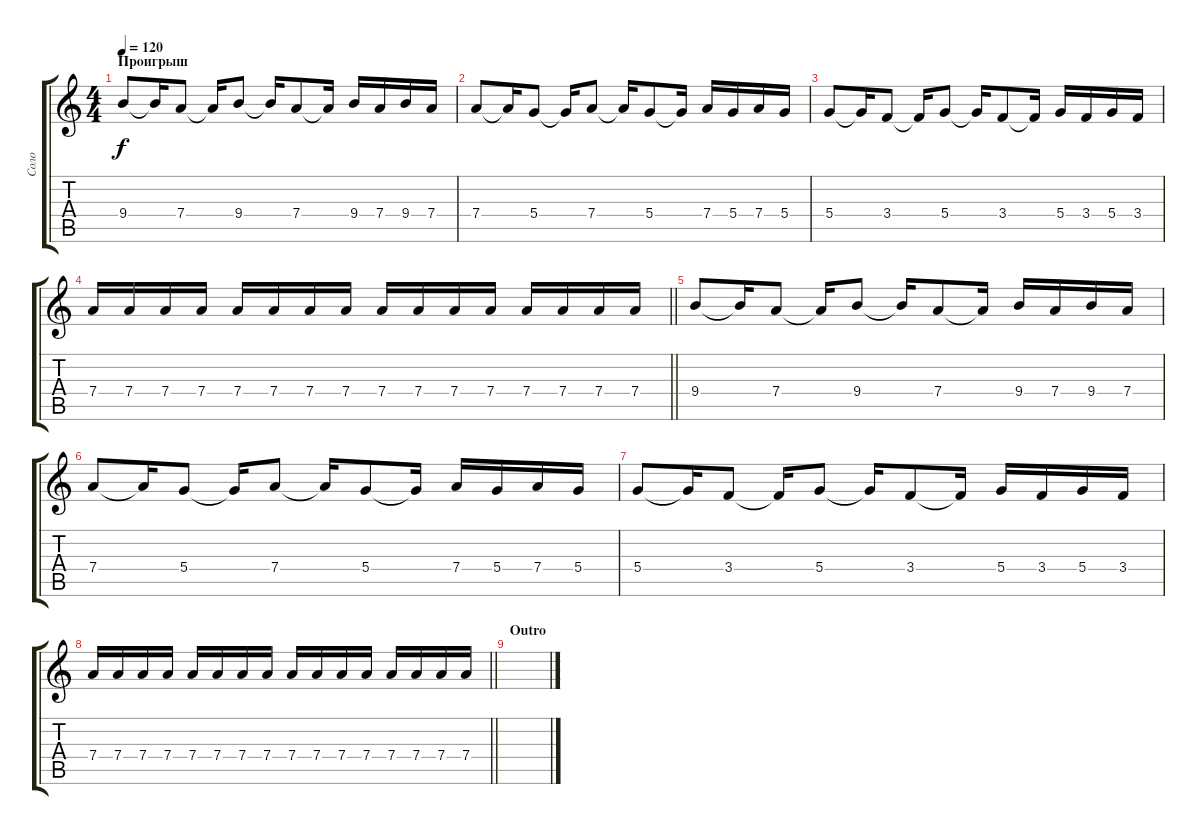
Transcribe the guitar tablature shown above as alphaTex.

\track ("Соло" "Соло") {instrument distortionguitar}
\staff {score tabs}
\tuning (E4 B3 G3 D3 A2 E2) {hide}
\ts (4 4)
\section ("" "Проигрыш")
\tempo 120
\clef g2
\ks c
9.4.8{dy f volume 16 balance 13} 9.4{t}.16 7.4.8 7.4{t}.16 9.4.8 9.4{t}.16 7.4.8 7.4{t}.16 9.4.16{balance 3} 7.4.16 9.4.16 7.4.16 |
7.4.8{balance 13} 7.4{t}.16 5.4.8 5.4{t}.16 7.4.8 7.4{t}.16 5.4.8 5.4{t}.16 7.4.16{balance 3} 5.4.16 7.4.16 5.4.16 |
5.4.8{balance 13} 5.4{t}.16 3.4.8 3.4{t}.16 5.4.8 5.4{t}.16 3.4.8 3.4{t}.16 5.4.16{balance 3} 3.4.16 5.4.16 3.4.16 |
\barLineRight lightlight
7.4.16{balance 13} 7.4.16 7.4.16 7.4.16 7.4.16 7.4.16 7.4.16 7.4.16 7.4.16{balance 3} 7.4.16 7.4.16 7.4.16 7.4.16 7.4.16 7.4.16 7.4.16 |
\section ("" "")
9.4.8{volume 16 balance 13} 9.4{t}.16 7.4.8 7.4{t}.16 9.4.8 9.4{t}.16 7.4.8 7.4{t}.16 9.4.16{balance 3} 7.4.16 9.4.16 7.4.16 |
7.4.8{balance 13} 7.4{t}.16 5.4.8 5.4{t}.16 7.4.8 7.4{t}.16 5.4.8 5.4{t}.16 7.4.16{balance 3} 5.4.16 7.4.16 5.4.16 |
5.4.8{balance 13} 5.4{t}.16 3.4.8 3.4{t}.16 5.4.8 5.4{t}.16 3.4.8 3.4{t}.16 5.4.16{balance 3} 3.4.16 5.4.16 3.4.16 |
\barLineRight lightlight
7.4.16{balance 13} 7.4.16 7.4.16 7.4.16 7.4.16 7.4.16 7.4.16 7.4.16 7.4.16{balance 3} 7.4.16 7.4.16 7.4.16 7.4.16 7.4.16 7.4.16 7.4.16 |
\section ("" "Outro")
